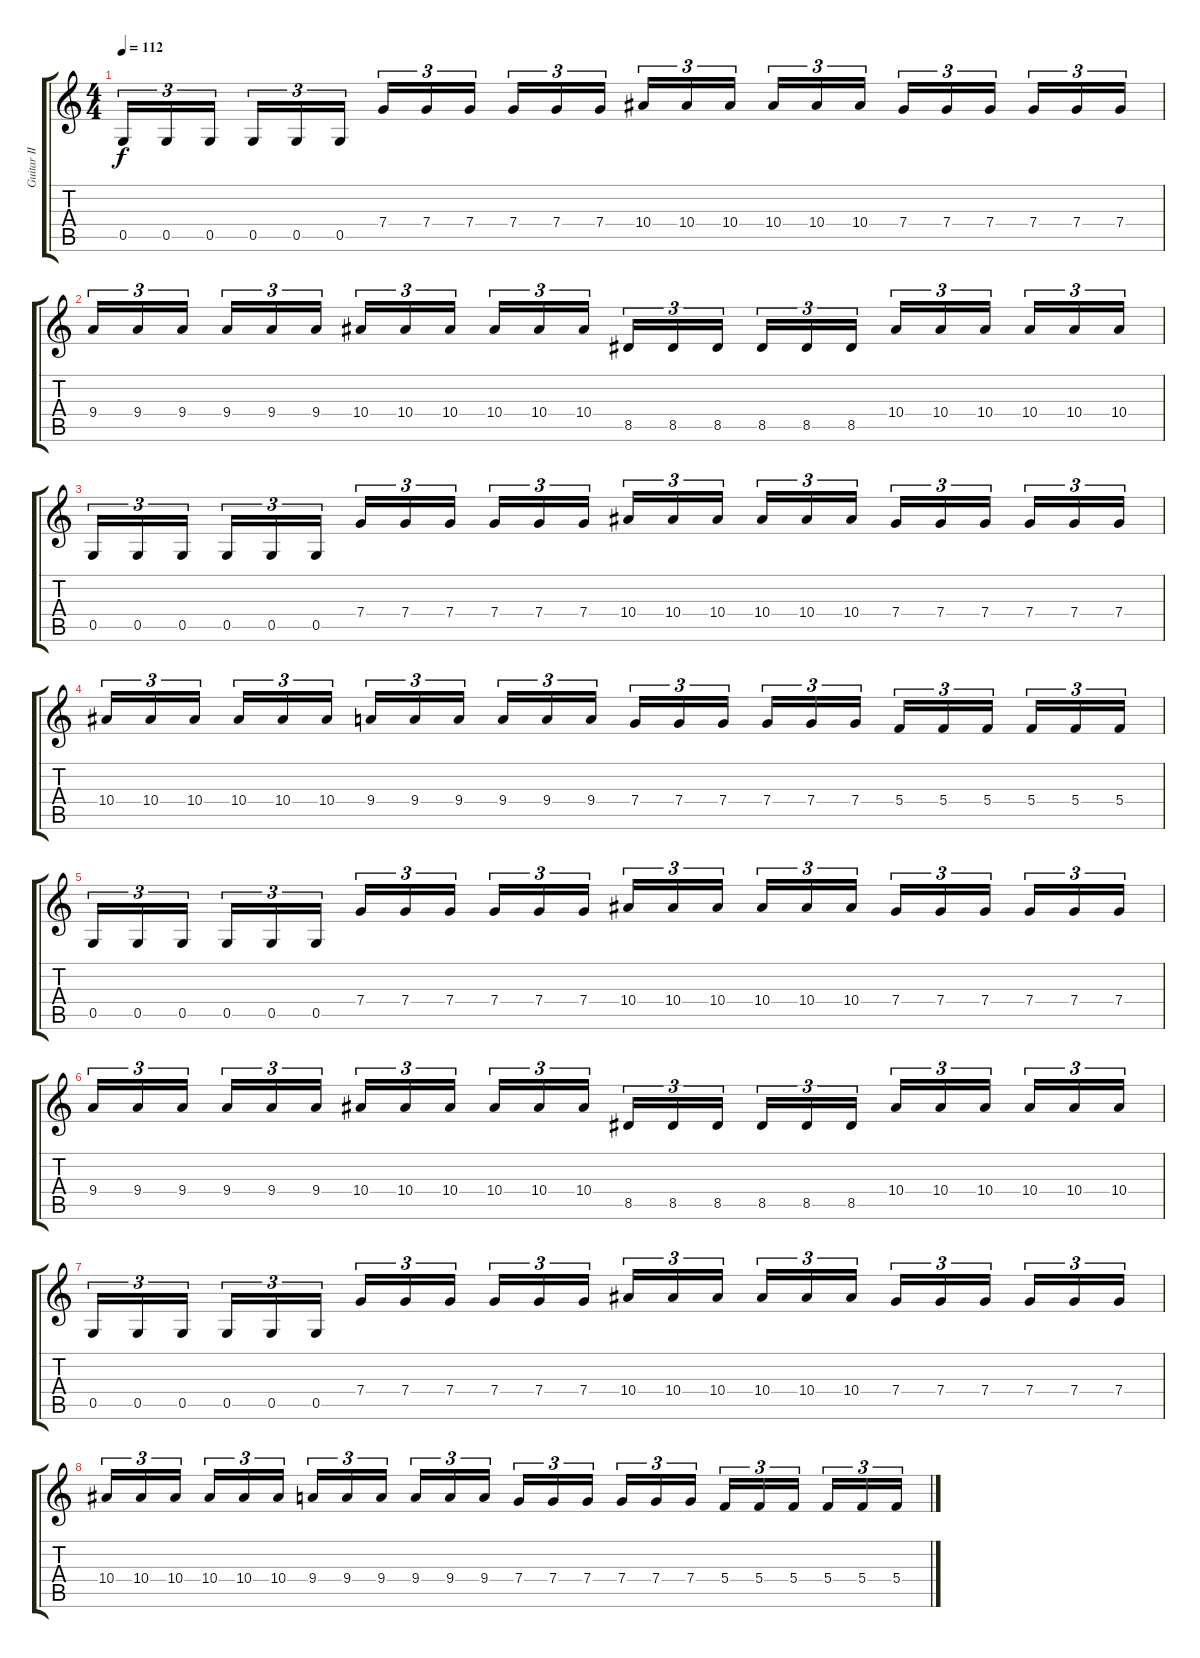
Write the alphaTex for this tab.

\track ("Guitar II Niko" "Guitar II ") {instrument distortionguitar}
\staff {score tabs}
\tuning (D4 A3 F3 C3 G2 D2) {hide}
\ts (4 4)
\tempo 112
\clef g2
\ks c
0.5.16{tu (3 2) dy f} 0.5.16{tu (3 2)} 0.5.16{tu (3 2)} 0.5.16{tu (3 2)} 0.5.16{tu (3 2)} 0.5.16{tu (3 2)} 7.4.16{tu (3 2)} 7.4.16{tu (3 2)} 7.4.16{tu (3 2)} 7.4.16{tu (3 2)} 7.4.16{tu (3 2)} 7.4.16{tu (3 2)} 10.4.16{tu (3 2)} 10.4.16{tu (3 2)} 10.4.16{tu (3 2)} 10.4.16{tu (3 2)} 10.4.16{tu (3 2)} 10.4.16{tu (3 2)} 7.4.16{tu (3 2)} 7.4.16{tu (3 2)} 7.4.16{tu (3 2)} 7.4.16{tu (3 2)} 7.4.16{tu (3 2)} 7.4.16{tu (3 2)} |
9.4.16{tu (3 2)} 9.4.16{tu (3 2)} 9.4.16{tu (3 2)} 9.4.16{tu (3 2)} 9.4.16{tu (3 2)} 9.4.16{tu (3 2)} 10.4.16{tu (3 2)} 10.4.16{tu (3 2)} 10.4.16{tu (3 2)} 10.4.16{tu (3 2)} 10.4.16{tu (3 2)} 10.4.16{tu (3 2)} 8.5.16{tu (3 2)} 8.5.16{tu (3 2)} 8.5.16{tu (3 2)} 8.5.16{tu (3 2)} 8.5.16{tu (3 2)} 8.5.16{tu (3 2)} 10.4.16{tu (3 2)} 10.4.16{tu (3 2)} 10.4.16{tu (3 2)} 10.4.16{tu (3 2)} 10.4.16{tu (3 2)} 10.4.16{tu (3 2)} |
0.5.16{tu (3 2)} 0.5.16{tu (3 2)} 0.5.16{tu (3 2)} 0.5.16{tu (3 2)} 0.5.16{tu (3 2)} 0.5.16{tu (3 2)} 7.4.16{tu (3 2)} 7.4.16{tu (3 2)} 7.4.16{tu (3 2)} 7.4.16{tu (3 2)} 7.4.16{tu (3 2)} 7.4.16{tu (3 2)} 10.4.16{tu (3 2)} 10.4.16{tu (3 2)} 10.4.16{tu (3 2)} 10.4.16{tu (3 2)} 10.4.16{tu (3 2)} 10.4.16{tu (3 2)} 7.4.16{tu (3 2)} 7.4.16{tu (3 2)} 7.4.16{tu (3 2)} 7.4.16{tu (3 2)} 7.4.16{tu (3 2)} 7.4.16{tu (3 2)} |
10.4.16{tu (3 2)} 10.4.16{tu (3 2)} 10.4.16{tu (3 2)} 10.4.16{tu (3 2)} 10.4.16{tu (3 2)} 10.4.16{tu (3 2)} 9.4.16{tu (3 2)} 9.4.16{tu (3 2)} 9.4.16{tu (3 2)} 9.4.16{tu (3 2)} 9.4.16{tu (3 2)} 9.4.16{tu (3 2)} 7.4.16{tu (3 2)} 7.4.16{tu (3 2)} 7.4.16{tu (3 2)} 7.4.16{tu (3 2)} 7.4.16{tu (3 2)} 7.4.16{tu (3 2)} 5.4.16{tu (3 2)} 5.4.16{tu (3 2)} 5.4.16{tu (3 2)} 5.4.16{tu (3 2)} 5.4.16{tu (3 2)} 5.4.16{tu (3 2)} |
0.5.16{tu (3 2)} 0.5.16{tu (3 2)} 0.5.16{tu (3 2)} 0.5.16{tu (3 2)} 0.5.16{tu (3 2)} 0.5.16{tu (3 2)} 7.4.16{tu (3 2)} 7.4.16{tu (3 2)} 7.4.16{tu (3 2)} 7.4.16{tu (3 2)} 7.4.16{tu (3 2)} 7.4.16{tu (3 2)} 10.4.16{tu (3 2)} 10.4.16{tu (3 2)} 10.4.16{tu (3 2)} 10.4.16{tu (3 2)} 10.4.16{tu (3 2)} 10.4.16{tu (3 2)} 7.4.16{tu (3 2)} 7.4.16{tu (3 2)} 7.4.16{tu (3 2)} 7.4.16{tu (3 2)} 7.4.16{tu (3 2)} 7.4.16{tu (3 2)} |
9.4.16{tu (3 2)} 9.4.16{tu (3 2)} 9.4.16{tu (3 2)} 9.4.16{tu (3 2)} 9.4.16{tu (3 2)} 9.4.16{tu (3 2)} 10.4.16{tu (3 2)} 10.4.16{tu (3 2)} 10.4.16{tu (3 2)} 10.4.16{tu (3 2)} 10.4.16{tu (3 2)} 10.4.16{tu (3 2)} 8.5.16{tu (3 2)} 8.5.16{tu (3 2)} 8.5.16{tu (3 2)} 8.5.16{tu (3 2)} 8.5.16{tu (3 2)} 8.5.16{tu (3 2)} 10.4.16{tu (3 2)} 10.4.16{tu (3 2)} 10.4.16{tu (3 2)} 10.4.16{tu (3 2)} 10.4.16{tu (3 2)} 10.4.16{tu (3 2)} |
0.5.16{tu (3 2)} 0.5.16{tu (3 2)} 0.5.16{tu (3 2)} 0.5.16{tu (3 2)} 0.5.16{tu (3 2)} 0.5.16{tu (3 2)} 7.4.16{tu (3 2)} 7.4.16{tu (3 2)} 7.4.16{tu (3 2)} 7.4.16{tu (3 2)} 7.4.16{tu (3 2)} 7.4.16{tu (3 2)} 10.4.16{tu (3 2)} 10.4.16{tu (3 2)} 10.4.16{tu (3 2)} 10.4.16{tu (3 2)} 10.4.16{tu (3 2)} 10.4.16{tu (3 2)} 7.4.16{tu (3 2)} 7.4.16{tu (3 2)} 7.4.16{tu (3 2)} 7.4.16{tu (3 2)} 7.4.16{tu (3 2)} 7.4.16{tu (3 2)} |
10.4.16{tu (3 2)} 10.4.16{tu (3 2)} 10.4.16{tu (3 2)} 10.4.16{tu (3 2)} 10.4.16{tu (3 2)} 10.4.16{tu (3 2)} 9.4.16{tu (3 2)} 9.4.16{tu (3 2)} 9.4.16{tu (3 2)} 9.4.16{tu (3 2)} 9.4.16{tu (3 2)} 9.4.16{tu (3 2)} 7.4.16{tu (3 2)} 7.4.16{tu (3 2)} 7.4.16{tu (3 2)} 7.4.16{tu (3 2)} 7.4.16{tu (3 2)} 7.4.16{tu (3 2)} 5.4.16{tu (3 2)} 5.4.16{tu (3 2)} 5.4.16{tu (3 2)} 5.4.16{tu (3 2)} 5.4.16{tu (3 2)} 5.4.16{tu (3 2)}
